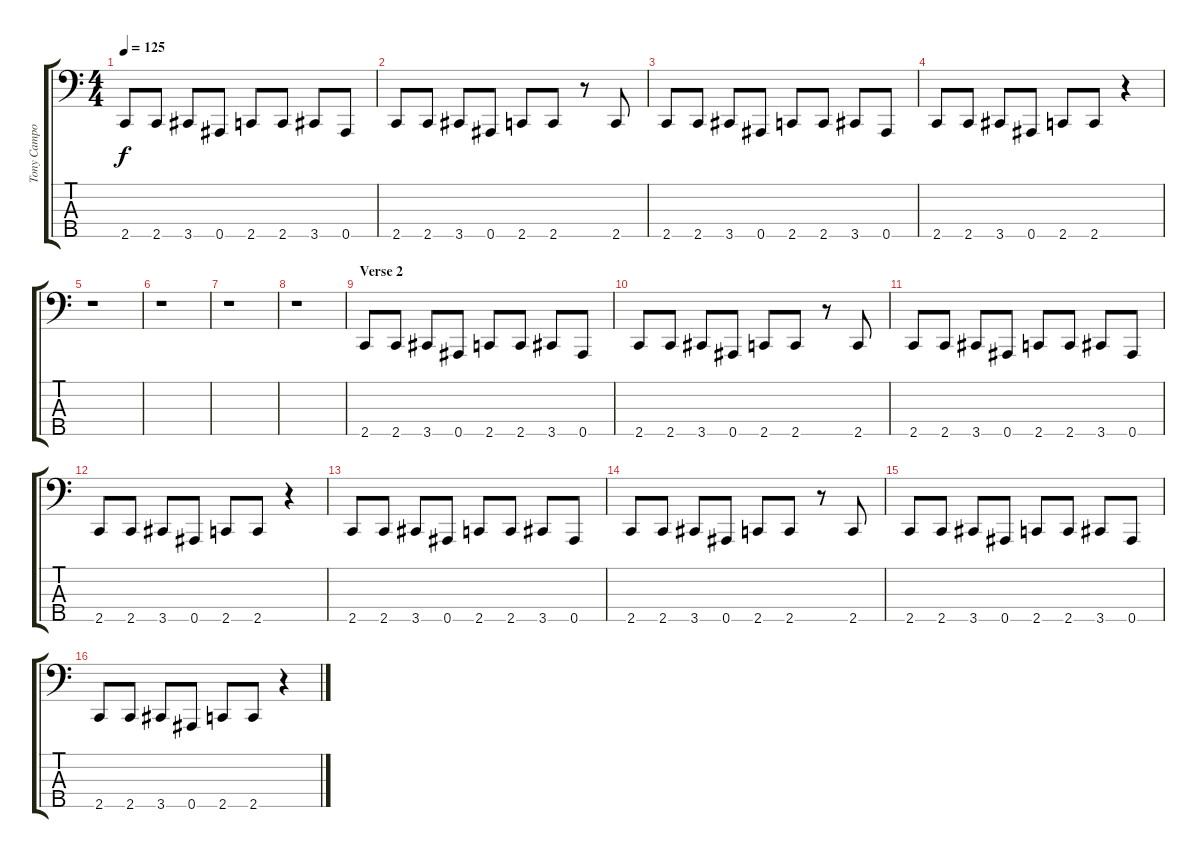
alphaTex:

\track ("Tony Campos - Bass" "Tony Campo") {instrument electricbasspick}
\staff {score tabs}
\tuning (Gb2 Db2 Ab1 Eb1 Bb0) {hide}
\ts (4 4)
\tempo 125
\clef f4
\ks c
2.5.8{dy f} 2.5.8 3.5.8 0.5.8 2.5.8 2.5.8 3.5.8 0.5.8 |
2.5.8 2.5.8 3.5.8 0.5.8 2.5.8 2.5.8 r.8 2.5.8 |
2.5.8 2.5.8 3.5.8 0.5.8 2.5.8 2.5.8 3.5.8 0.5.8 |
2.5.8 2.5.8 3.5.8 0.5.8 2.5.8 2.5.8 r.4 |
r.1 |
r.1 |
r.1 |
r.1 |
\section ("" "Verse 2")
2.5.8 2.5.8 3.5.8 0.5.8 2.5.8 2.5.8 3.5.8 0.5.8 |
2.5.8 2.5.8 3.5.8 0.5.8 2.5.8 2.5.8 r.8 2.5.8 |
2.5.8 2.5.8 3.5.8 0.5.8 2.5.8 2.5.8 3.5.8 0.5.8 |
2.5.8 2.5.8 3.5.8 0.5.8 2.5.8 2.5.8 r.4 |
2.5.8 2.5.8 3.5.8 0.5.8 2.5.8 2.5.8 3.5.8 0.5.8 |
2.5.8 2.5.8 3.5.8 0.5.8 2.5.8 2.5.8 r.8 2.5.8 |
2.5.8 2.5.8 3.5.8 0.5.8 2.5.8 2.5.8 3.5.8 0.5.8 |
2.5.8 2.5.8 3.5.8 0.5.8 2.5.8 2.5.8 r.4
